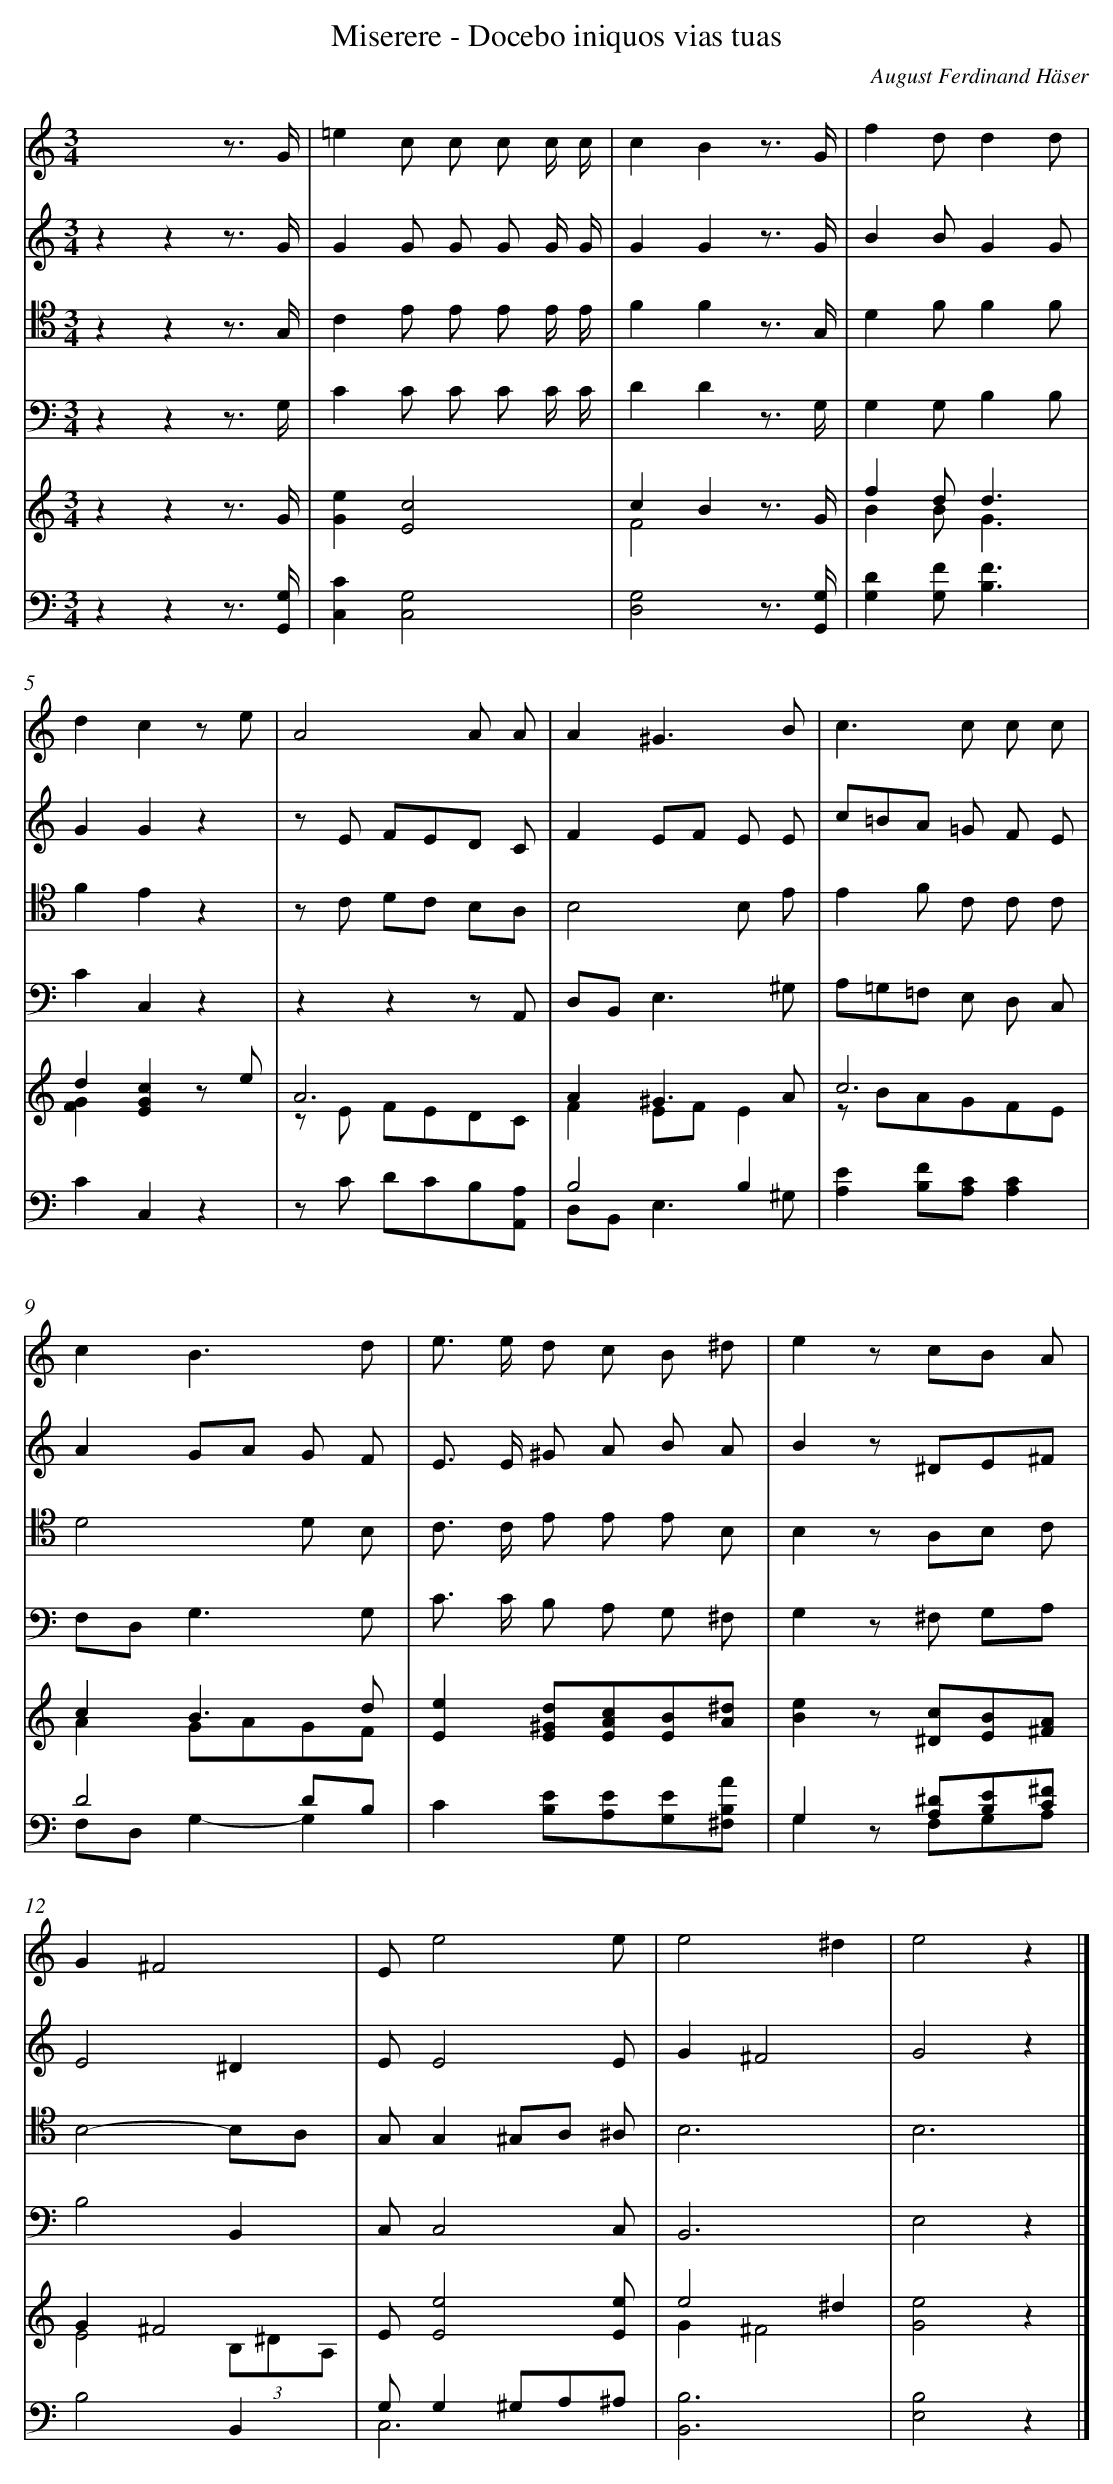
X:1
T: Miserere - Docebo iniquos vias tuas
C: August Ferdinand Häser
L: 1/8
M: 3/4
V: 1 clef=treble
V: 2 clef=treble
V: 3 clef=tenor
V: 4 clef=bass
V: 5 clef=treble
V: 6 clef=bass
K: C
[V:1] x2x2z3/ G/ |
[V:2] z2z2z3/ G/ |
[V:3] z2z2z3/ G,/ |
[V:4] z2z2z3/ G,/ |
[V:5] z2z2z3/ G/ |
[V:6] z2z2z3/ [G,/G,,/] |
[V:1] =e2c c c c/ c/ |
[V:2] G2G G G G/ G/ |
[V:3] C2E E E E/ E/ |
[V:4] C2C C C C/ C/ |
[V:5] [e2G2][c4E4] |
[V:6] [C2C,2][G,4C,4] |
[V:1] c2B2z3/ G/ |
[V:2] G2G2z3/ G/ |
[V:3] F2F2z3/ G,/ |
[V:4] D2D2z3/ G,/ |
[V:5] c2B2z3/ G/ & F4x2 |
[V:6] [G,4D,4]z3/ [G,/G,,/] |
[V:1] f2dd2d |
[V:2] B2BG2G |
[V:3] D2FF2F |
[V:4] G,2G,B,2B, |
[V:5] f2dd3 & B2BG3 |
[V:6] [D2G,2][FG,][F3B,3] |
[V:1] d2c2z e |
[V:2] G2G2z2 |
[V:3] F2E2z2 |
[V:4] C2C,2z2 |
[V:5] d2[c2G2E2]z e & [G2F2]x2x2 |
[V:6] C2C,2z2 |
[V:1] A4A A |
[V:2] z E FED C |
[V:3] z C DC B,A, |
[V:4] z2z2z A,, |
[V:5] A6 & z E FEDC |
[V:6] z C DCB,[A,A,,] |
[V:1] A2^G3B |
[V:2] F2EF E E |
[V:3] B,4B, E |
[V:4] D,B,,2<E,2^G, |
[V:5] A2^G3A & F2EFE2 |
[V:6] B,4B,2 & D,B,,2<E,2^G, |
[V:1] c2>c2 c c |
[V:2] c=BA =G F E |
[V:3] E2F C C C |
[V:4] A,=G,=F, E, D, C, |
[V:5] c6 & z BAGFE |
[V:6] [E2A,2][FB,][CA,][C2A,2] |
[V:1] c2B3d |
[V:2] A2GA G F |
[V:3] D4D B, |
[V:4] F,D,2<G,2G, |
[V:5] c2B3d & A2GAGF |
[V:6] D4DB, & F,D,G,2-G,2 |
[V:1] e> e d c B ^d |
[V:2] E> E ^G A B A |
[V:3] C> C E E E B, |
[V:4] C> C B, A, G, ^F, |
[V:5] [e2E2][d^GE][cAE][BE][^dA] |
[V:6] C2[EB,][EA,][EG,][AB,^F,] |
[V:1] e2z cB A |
[V:2] B2z ^DE^F |
[V:3] B,2z A,B, C |
[V:4] G,2z ^F, G,A, |
[V:5] [e2B2]z [c^D][BE][A^F] |
[V:6] G,2z [^DA,][EB,][^FC] & G,2x F,G,A, |
[V:1] G2^F4 |
[V:2] E4^D2 |
[V:3] B,4-B,A, |
[V:4] B,4B,,2 |
[V:5] G2^F4 & E4(3B,^DA, |
[V:6] B,4B,,2 |
[V:1] Ee4e |
[V:2] EE4E |
[V:3] G,G,2^G,A, ^A, |
[V:4] C,C,4C, |
[V:5] E[e4E4][eE] |
[V:6] G,G,2^G,A,^A, & C,6 |
[V:1] e4^d2 |
[V:2] G2^F4 |
[V:3] B,6 |
[V:4] B,,6 |
[V:5] e4^d2 & G2^F4 |
[V:6] [B,6B,,6] |
[V:1] e4z2 |]
[V:2] G4z2 |]
[V:3] B,6 |]
[V:4] E,4z2 |]
[V:5] [e4G4]z2 |]
[V:6] [B,4E,4]z2 |]
